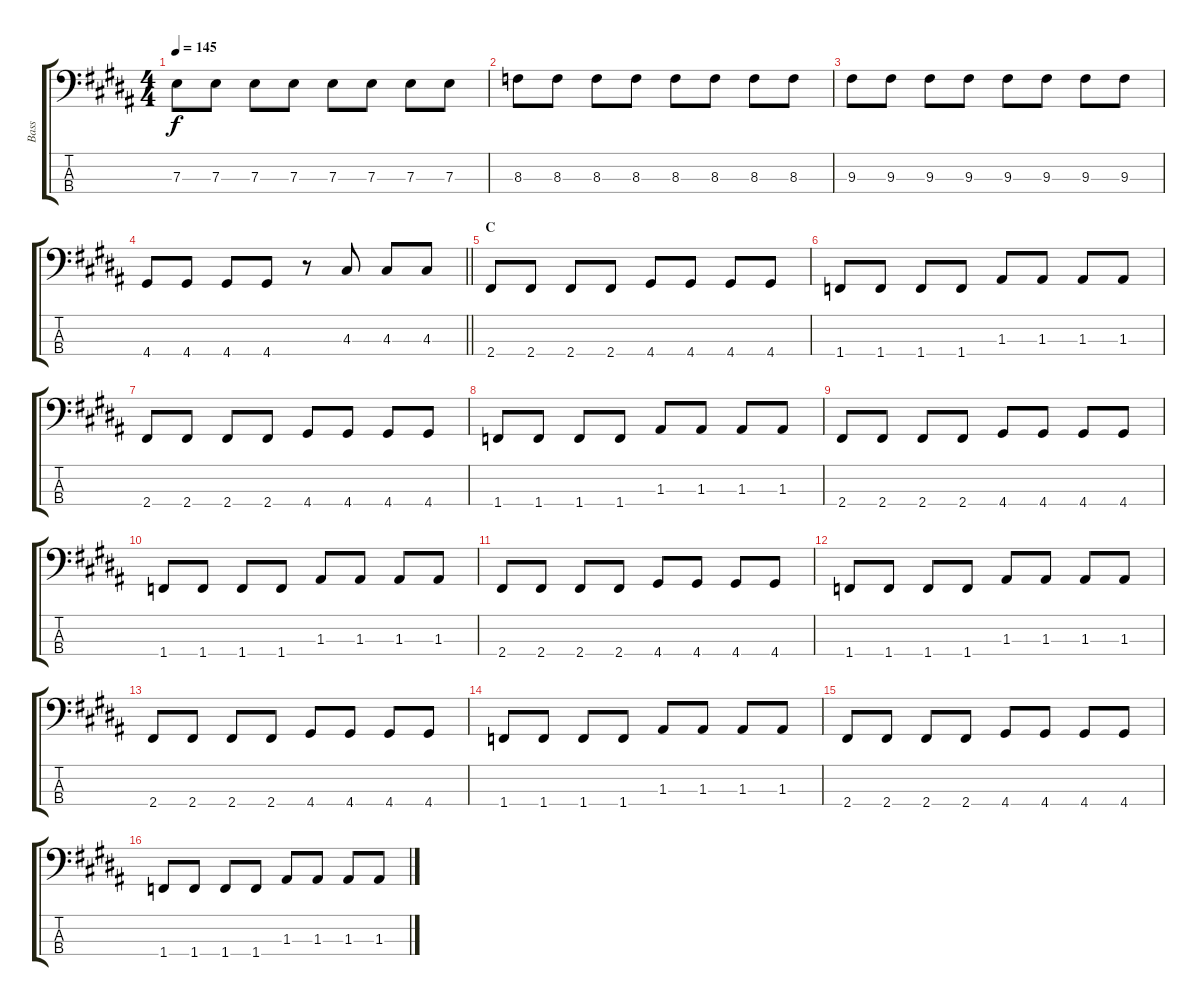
\track ("Bass" "Bass") {instrument electricbassfinger}
\staff {score tabs}
\tuning (G2 D2 A1 E1) {hide}
\ts (4 4)
\tempo 145
\clef f4
\ks b
7.3.8{dy f} 7.3.8 7.3.8 7.3.8 7.3.8 7.3.8 7.3.8 7.3.8 |
8.3.8 8.3.8 8.3.8 8.3.8 8.3.8 8.3.8 8.3.8 8.3.8 |
9.3.8 9.3.8 9.3.8 9.3.8 9.3.8 9.3.8 9.3.8 9.3.8 |
\barLineRight lightlight
4.4.8 4.4.8 4.4.8 4.4.8 r.8 4.3.8 4.3.8 4.3.8 |
\section ("" "C")
2.4.8 2.4.8 2.4.8 2.4.8 4.4.8 4.4.8 4.4.8 4.4.8 |
1.4.8 1.4.8 1.4.8 1.4.8 1.3.8 1.3.8 1.3.8 1.3.8 |
2.4.8 2.4.8 2.4.8 2.4.8 4.4.8 4.4.8 4.4.8 4.4.8 |
1.4.8 1.4.8 1.4.8 1.4.8 1.3.8 1.3.8 1.3.8 1.3.8 |
2.4.8 2.4.8 2.4.8 2.4.8 4.4.8 4.4.8 4.4.8 4.4.8 |
1.4.8 1.4.8 1.4.8 1.4.8 1.3.8 1.3.8 1.3.8 1.3.8 |
2.4.8 2.4.8 2.4.8 2.4.8 4.4.8 4.4.8 4.4.8 4.4.8 |
1.4.8 1.4.8 1.4.8 1.4.8 1.3.8 1.3.8 1.3.8 1.3.8 |
2.4.8 2.4.8 2.4.8 2.4.8 4.4.8 4.4.8 4.4.8 4.4.8 |
1.4.8 1.4.8 1.4.8 1.4.8 1.3.8 1.3.8 1.3.8 1.3.8 |
2.4.8 2.4.8 2.4.8 2.4.8 4.4.8 4.4.8 4.4.8 4.4.8 |
1.4.8 1.4.8 1.4.8 1.4.8 1.3.8 1.3.8 1.3.8 1.3.8
